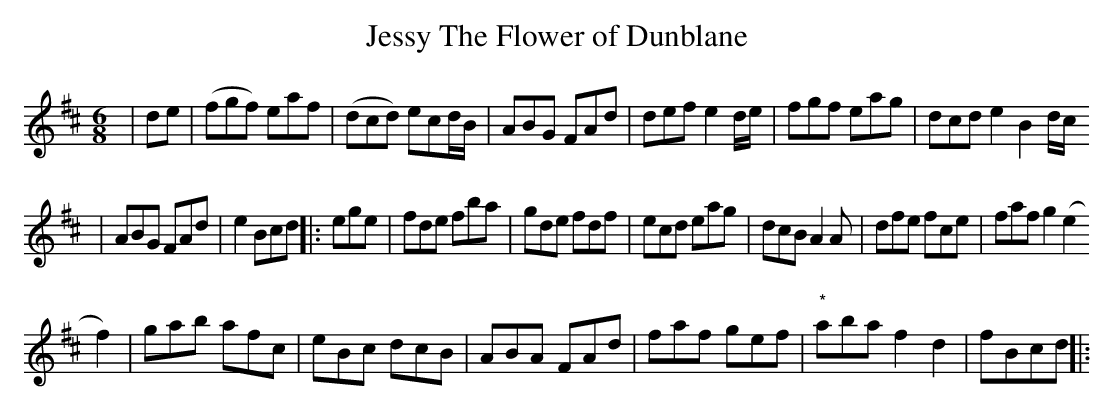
X:1
T:Jessy The Flower of Dunblane
M:6/8
L:1/8
K:D major
|de|(fgf) eaf|(dcd) ecd/2B/2|ABG FAd|def e2 d/2e/2|fgf eag|dcd e2B2d/2c/
2|
ABG FAd|e2 Bcd||:ege|fde fba|gde fdf|ecd eag|dcB A2 A|dfe fce|faf g2(e2
f2)|gab afc|eBc dcB|ABA FAd|faf gef |"*" aba f2 d2|fBcd||:
